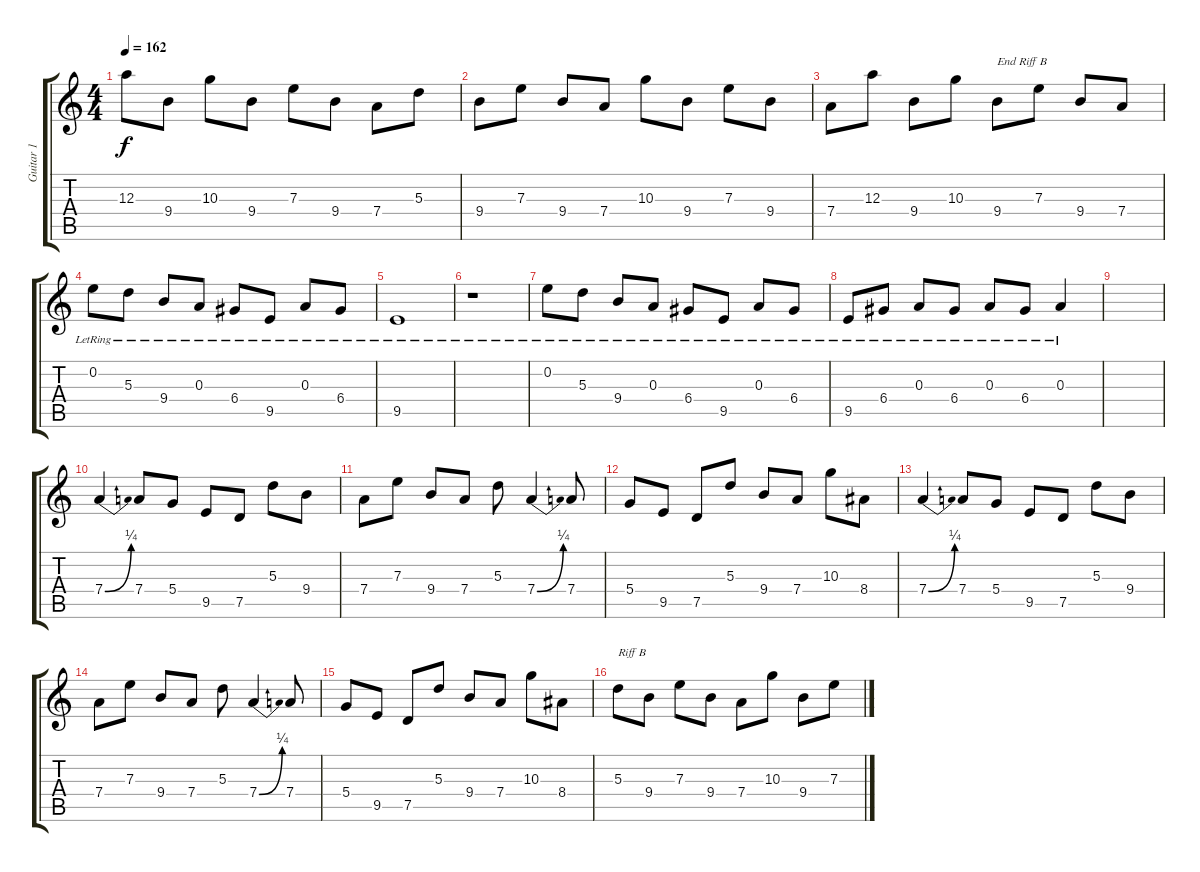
\track ("Guitar 1" "Guitar 1") {instrument acousticguitarsteel}
\staff {score tabs}
\tuning (G4 E4 A3 D3 G2 C2) {hide}
\ts (4 4)
\tempo 162
\clef g2
\ks c
12.3.8{dy f} 9.4.8 10.3.8 9.4.8 7.3.8 9.4.8 7.4.8 5.3.8 |
9.4.8 7.3.8 9.4.8 7.4.8 10.3.8 9.4.8 7.3.8 9.4.8 |
7.4.8 12.3.8 9.4.8 10.3.8 9.4.8{txt "End Riff B"} 7.3.8 9.4.8 7.4.8 |
0.2{lr}.8 5.3{lr}.8 9.4{lr}.8 0.3{lr}.8 6.4{lr}.8 9.5{lr}.8 0.3{lr}.8 6.4{lr}.8 |
9.5{lr}.1 |
r.1 |
0.2{lr}.8 5.3{lr}.8 9.4{lr}.8 0.3{lr}.8 6.4{lr}.8 9.5{lr}.8 0.3{lr}.8 6.4{lr}.8 |
9.5{lr}.8 6.4{lr}.8 0.3{lr}.8 6.4{lr}.8 0.3{lr}.8 6.4{lr}.8 0.3{lr}.4 |
|
7.4{be (bend 0 0 60 1)}.4 7.4.8 5.4.8 9.5.8 7.5.8 5.3.8 9.4.8 |
7.4.8 7.3.8 9.4.8 7.4.8 5.3.8 7.4{be (bend 0 0 60 1)}.4 7.4.8 |
5.4.8 9.5.8 7.5.8 5.3.8 9.4.8 7.4.8 10.3.8 8.4.8 |
7.4{be (bend 0 0 60 1)}.4 7.4.8 5.4.8 9.5.8 7.5.8 5.3.8 9.4.8 |
7.4.8 7.3.8 9.4.8 7.4.8 5.3.8 7.4{be (bend 0 0 60 1)}.4 7.4.8 |
5.4.8 9.5.8 7.5.8 5.3.8 9.4.8 7.4.8 10.3.8 8.4.8 |
5.3.8{txt "Riff B"} 9.4.8 7.3.8 9.4.8 7.4.8 10.3.8 9.4.8 7.3.8
